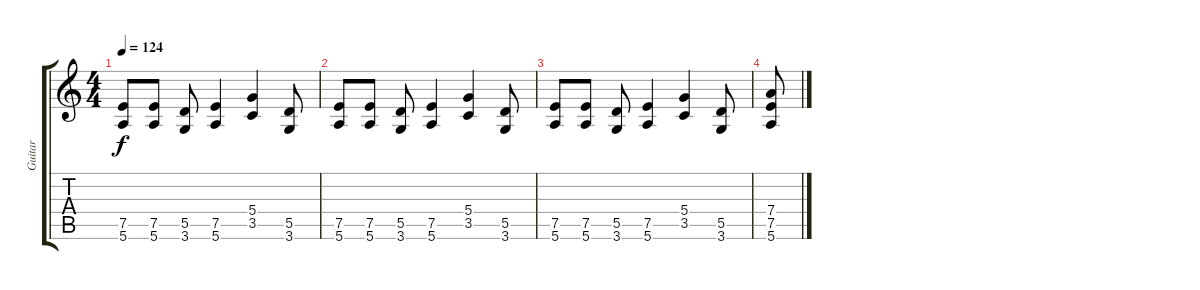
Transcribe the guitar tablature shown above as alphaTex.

\track ("Guitar" "Guitar") {instrument distortionguitar}
\staff {score tabs}
\tuning (E4 B3 G3 D3 A2 E2) {hide}
\ts (4 4)
\tempo 124
\clef g2
\ks c
(7.5 5.6).8{dy f} (7.5 5.6).8 (5.5 3.6).8 (7.5 5.6).4 (5.4 3.5).4 (5.5 3.6).8 |
(7.5 5.6).8 (7.5 5.6).8 (5.5 3.6).8 (7.5 5.6).4 (5.4 3.5).4 (5.5 3.6).8 |
(7.5 5.6).8 (7.5 5.6).8 (5.5 3.6).8 (7.5 5.6).4 (5.4 3.5).4 (5.5 3.6).8 |
(7.4 7.5 5.6).8
